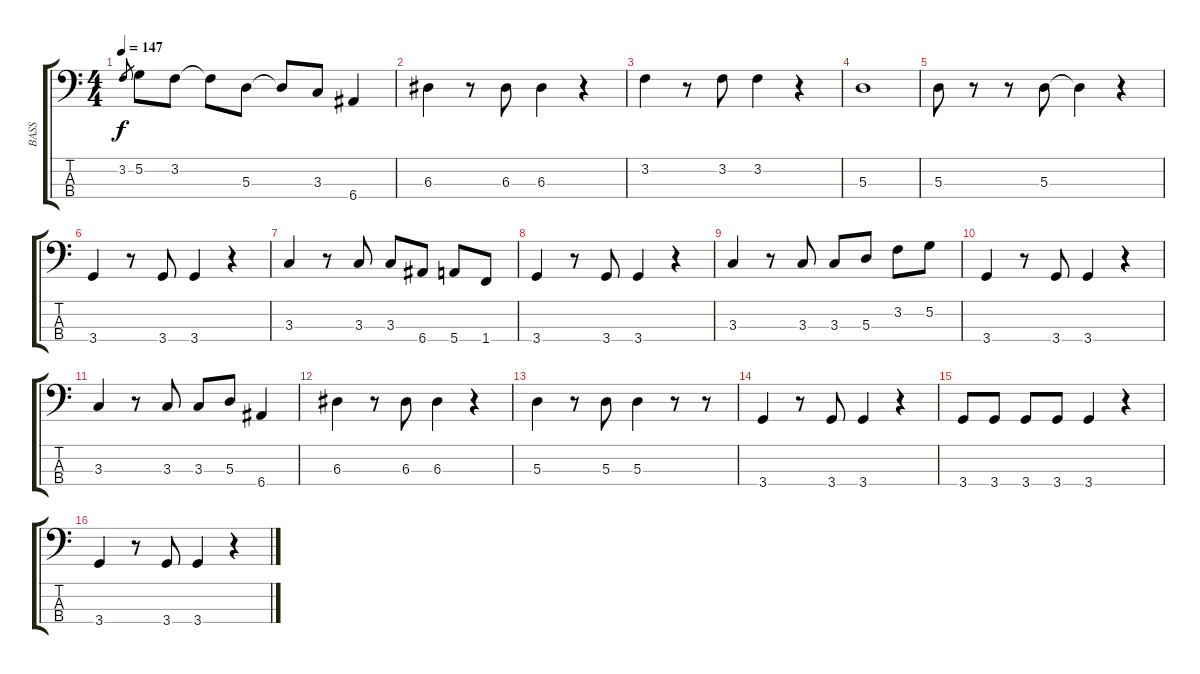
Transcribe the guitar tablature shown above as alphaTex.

\track ("BASS" "BASS") {instrument electricbassfinger}
\staff {score tabs}
\tuning (G2 D2 A1 E1) {hide}
\ts (4 4)
\tempo 147
\clef f4
\ks c
3.2.8{gr dy f} 5.2.8 3.2.8 3.2{t}.8 5.3.8 5.3{t}.8 3.3.8 6.4.4 |
6.3.4 r.8 6.3.8 6.3.4 r.4 |
3.2.4 r.8 3.2.8 3.2.4 r.4 |
5.3.1 |
5.3.8 r.8 r.8 5.3.8 5.3{t}.4 r.4 |
3.4.4 r.8 3.4.8 3.4.4 r.4 |
3.3.4 r.8 3.3.8 3.3.8 6.4.8 5.4.8 1.4.8 |
3.4.4 r.8 3.4.8 3.4.4 r.4 |
3.3.4 r.8 3.3.8 3.3.8 5.3.8 3.2.8 5.2.8 |
3.4.4 r.8 3.4.8 3.4.4 r.4 |
3.3.4 r.8 3.3.8 3.3.8 5.3.8 6.4.4 |
6.3.4 r.8 6.3.8 6.3.4 r.4 |
5.3.4 r.8 5.3.8 5.3.4 r.8 r.8 |
3.4.4 r.8 3.4.8 3.4.4 r.4 |
3.4.8 3.4.8 3.4.8 3.4.8 3.4.4 r.4 |
3.4.4 r.8 3.4.8 3.4.4 r.4
